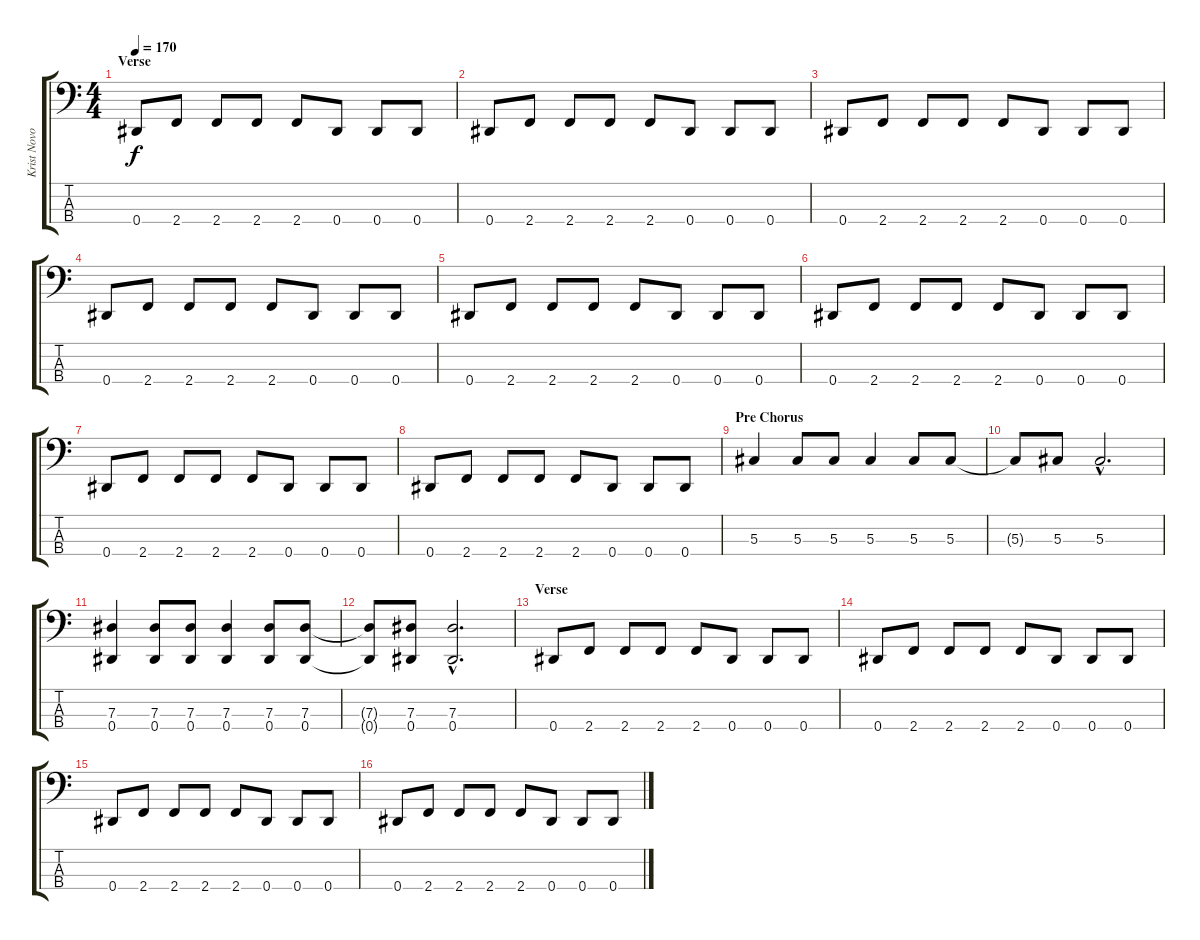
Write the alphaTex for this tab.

\track ("Krist Novoselic (Bass)" "Krist Novo") {instrument electricbassfinger}
\staff {score tabs}
\tuning (Gb2 Db2 Ab1 Eb1) {hide}
\ts (4 4)
\section ("" "Verse")
\tempo 170
\clef f4
\ks c
0.4.8{dy f} 2.4.8 2.4.8 2.4.8 2.4.8 0.4.8 0.4.8 0.4.8 |
0.4.8 2.4.8 2.4.8 2.4.8 2.4.8 0.4.8 0.4.8 0.4.8 |
0.4.8 2.4.8 2.4.8 2.4.8 2.4.8 0.4.8 0.4.8 0.4.8 |
0.4.8 2.4.8 2.4.8 2.4.8 2.4.8 0.4.8 0.4.8 0.4.8 |
0.4.8 2.4.8 2.4.8 2.4.8 2.4.8 0.4.8 0.4.8 0.4.8 |
0.4.8 2.4.8 2.4.8 2.4.8 2.4.8 0.4.8 0.4.8 0.4.8 |
0.4.8 2.4.8 2.4.8 2.4.8 2.4.8 0.4.8 0.4.8 0.4.8 |
0.4.8 2.4.8 2.4.8 2.4.8 2.4.8 0.4.8 0.4.8 0.4.8 |
\section ("" "Pre Chorus")
5.3.4 5.3.8 5.3.8 5.3.4 5.3.8 5.3.8 |
5.3{t}.8 5.3.8 5.3{hac}.2{d} |
(7.3 0.4).4 (7.3 0.4).8 (7.3 0.4).8 (7.3 0.4).4 (7.3 0.4).8 (7.3 0.4).8 |
(7.3{t} 0.4{t}).8 (7.3 0.4).8 (7.3{hac} 0.4{hac}).2{d} |
\section ("" "Verse")
0.4.8 2.4.8 2.4.8 2.4.8 2.4.8 0.4.8 0.4.8 0.4.8 |
0.4.8 2.4.8 2.4.8 2.4.8 2.4.8 0.4.8 0.4.8 0.4.8 |
0.4.8 2.4.8 2.4.8 2.4.8 2.4.8 0.4.8 0.4.8 0.4.8 |
0.4.8 2.4.8 2.4.8 2.4.8 2.4.8 0.4.8 0.4.8 0.4.8
